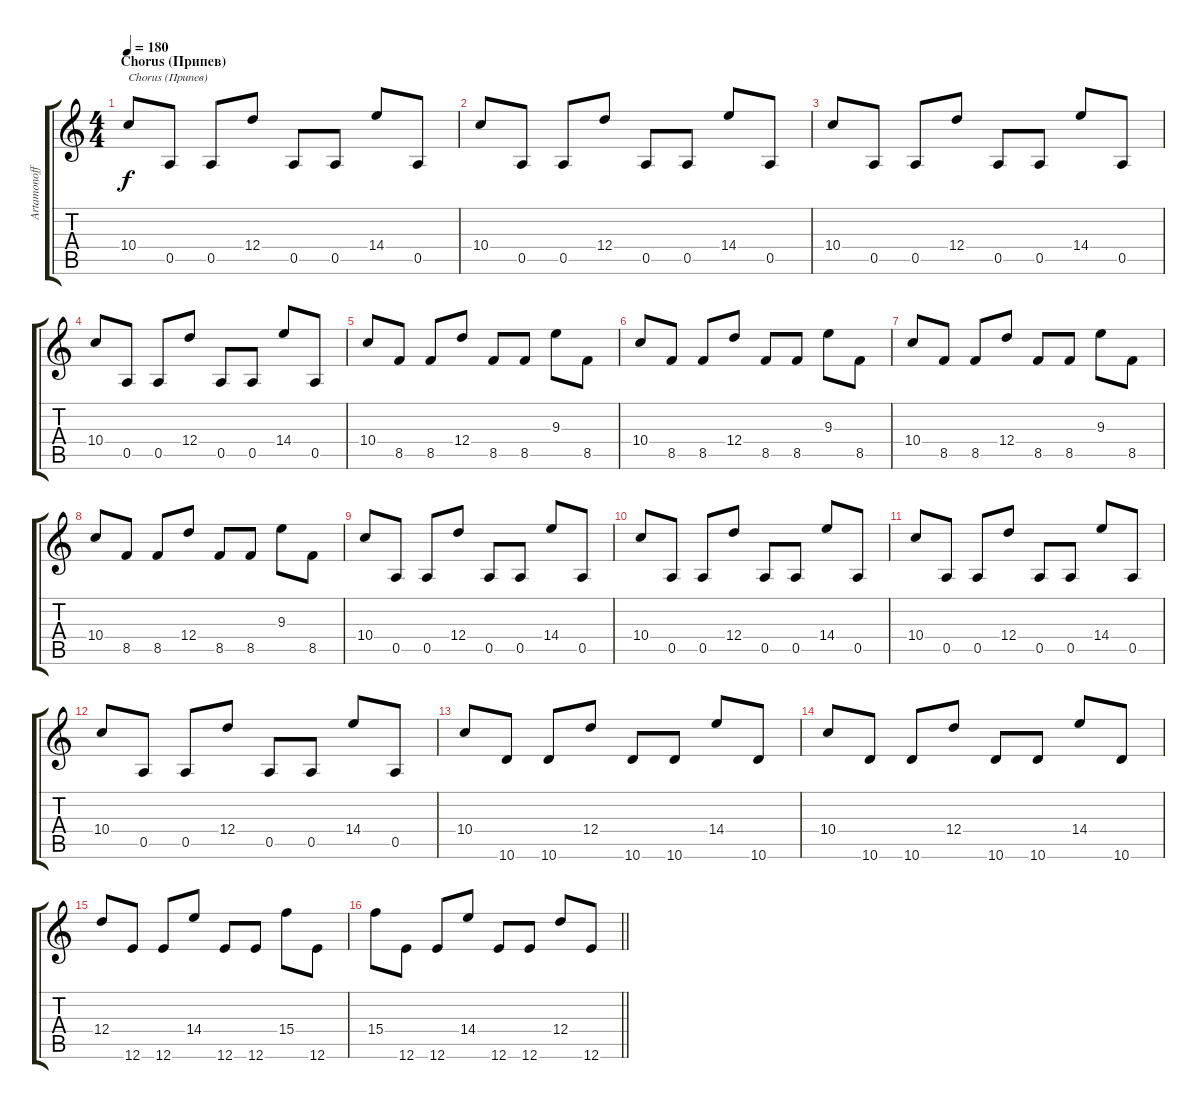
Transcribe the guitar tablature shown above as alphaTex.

\track ("Artamonoff Sanya" "Artamonoff") {instrument distortionguitar}
\staff {score tabs}
\tuning (E4 B3 G3 D3 A2 E2) {hide}
\ts (4 4)
\section ("" "Chorus (Припев)")
\tempo 180
\clef g2
\ks c
10.4.8{txt "Chorus (Припев)" dy f} 0.5.8 0.5.8 12.4.8 0.5.8 0.5.8 14.4.8 0.5.8 |
10.4.8 0.5.8 0.5.8 12.4.8 0.5.8 0.5.8 14.4.8 0.5.8 |
10.4.8 0.5.8 0.5.8 12.4.8 0.5.8 0.5.8 14.4.8 0.5.8 |
10.4.8 0.5.8 0.5.8 12.4.8 0.5.8 0.5.8 14.4.8 0.5.8 |
10.4.8 8.5.8 8.5.8 12.4.8 8.5.8 8.5.8 9.3.8 8.5.8 |
10.4.8 8.5.8 8.5.8 12.4.8 8.5.8 8.5.8 9.3.8 8.5.8 |
10.4.8 8.5.8 8.5.8 12.4.8 8.5.8 8.5.8 9.3.8 8.5.8 |
10.4.8 8.5.8 8.5.8 12.4.8 8.5.8 8.5.8 9.3.8 8.5.8 |
10.4.8 0.5.8 0.5.8 12.4.8 0.5.8 0.5.8 14.4.8 0.5.8 |
10.4.8 0.5.8 0.5.8 12.4.8 0.5.8 0.5.8 14.4.8 0.5.8 |
10.4.8 0.5.8 0.5.8 12.4.8 0.5.8 0.5.8 14.4.8 0.5.8 |
10.4.8 0.5.8 0.5.8 12.4.8 0.5.8 0.5.8 14.4.8 0.5.8 |
10.4.8 10.6.8 10.6.8 12.4.8 10.6.8 10.6.8 14.4.8 10.6.8 |
10.4.8 10.6.8 10.6.8 12.4.8 10.6.8 10.6.8 14.4.8 10.6.8 |
12.4.8 12.6.8 12.6.8 14.4.8 12.6.8 12.6.8 15.4.8 12.6.8 |
\barLineRight lightlight
15.4.8 12.6.8 12.6.8 14.4.8 12.6.8 12.6.8 12.4.8 12.6.8
